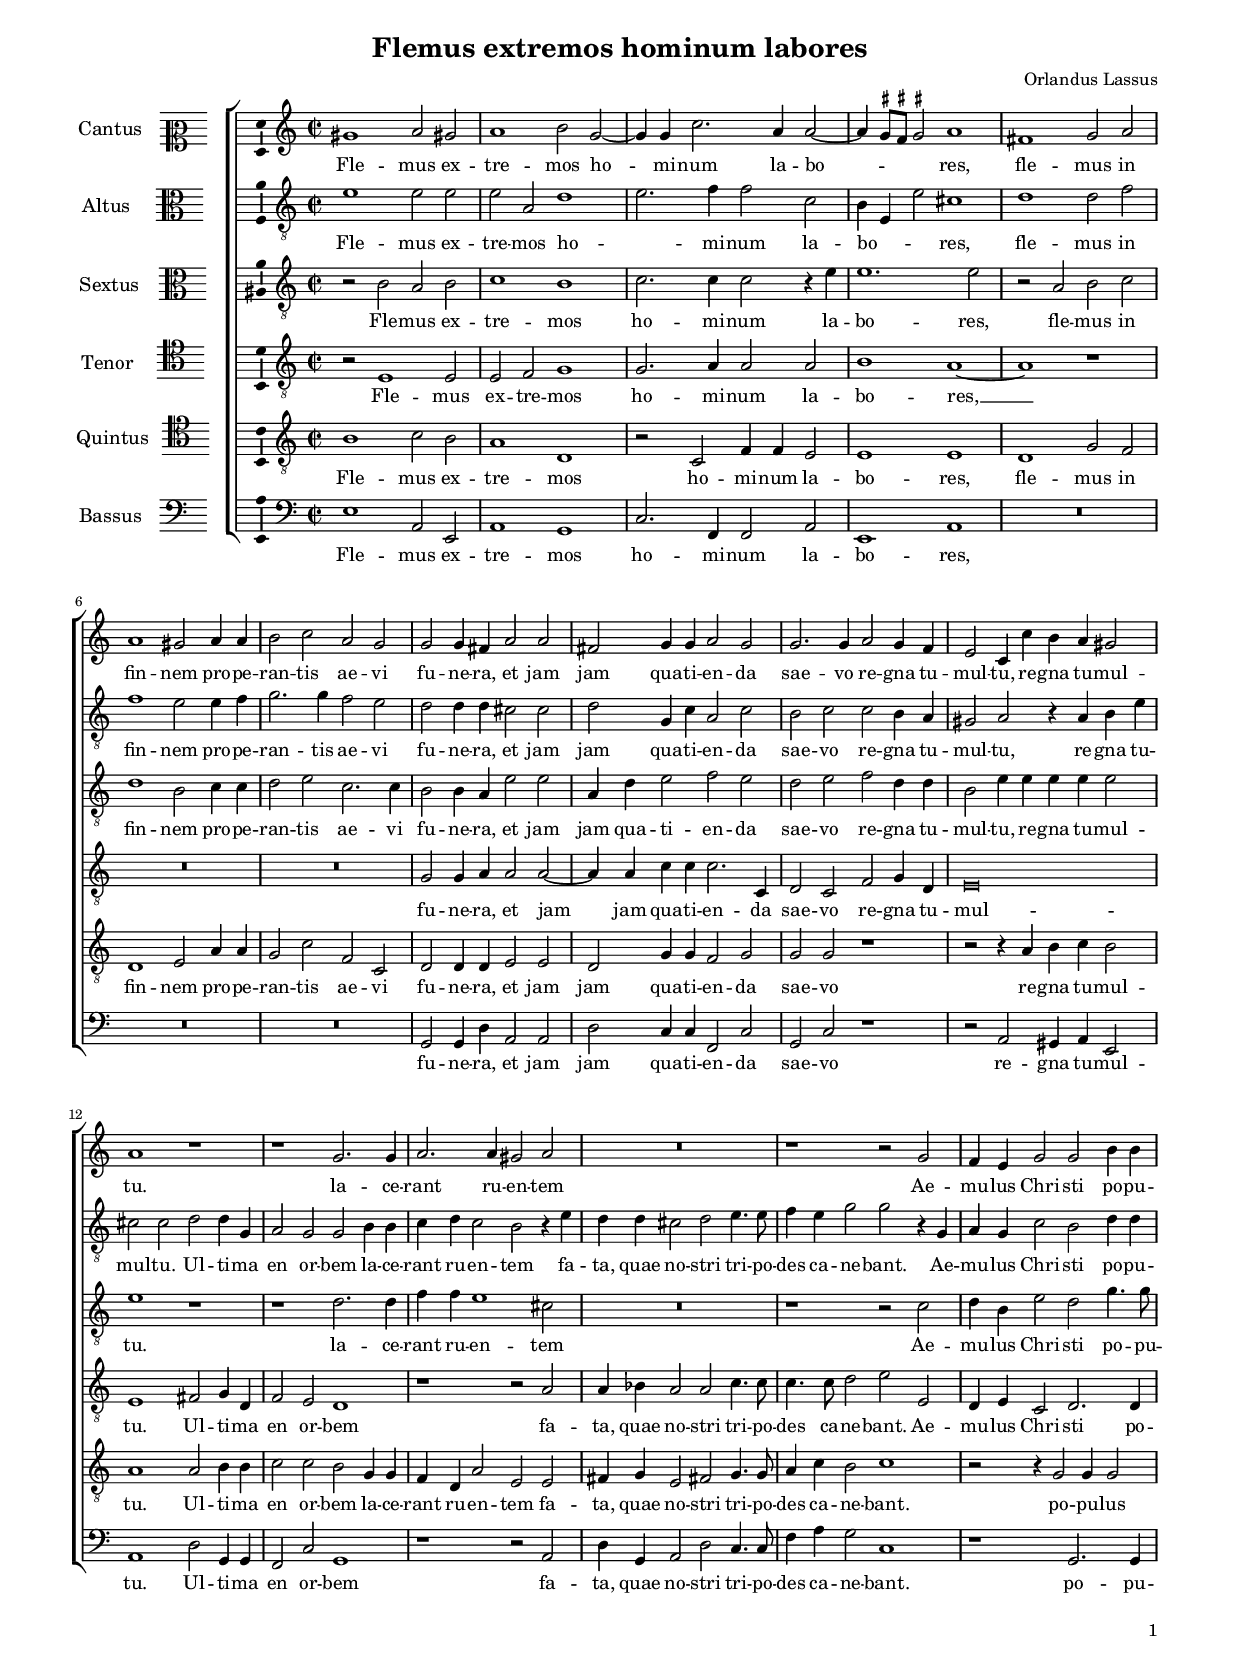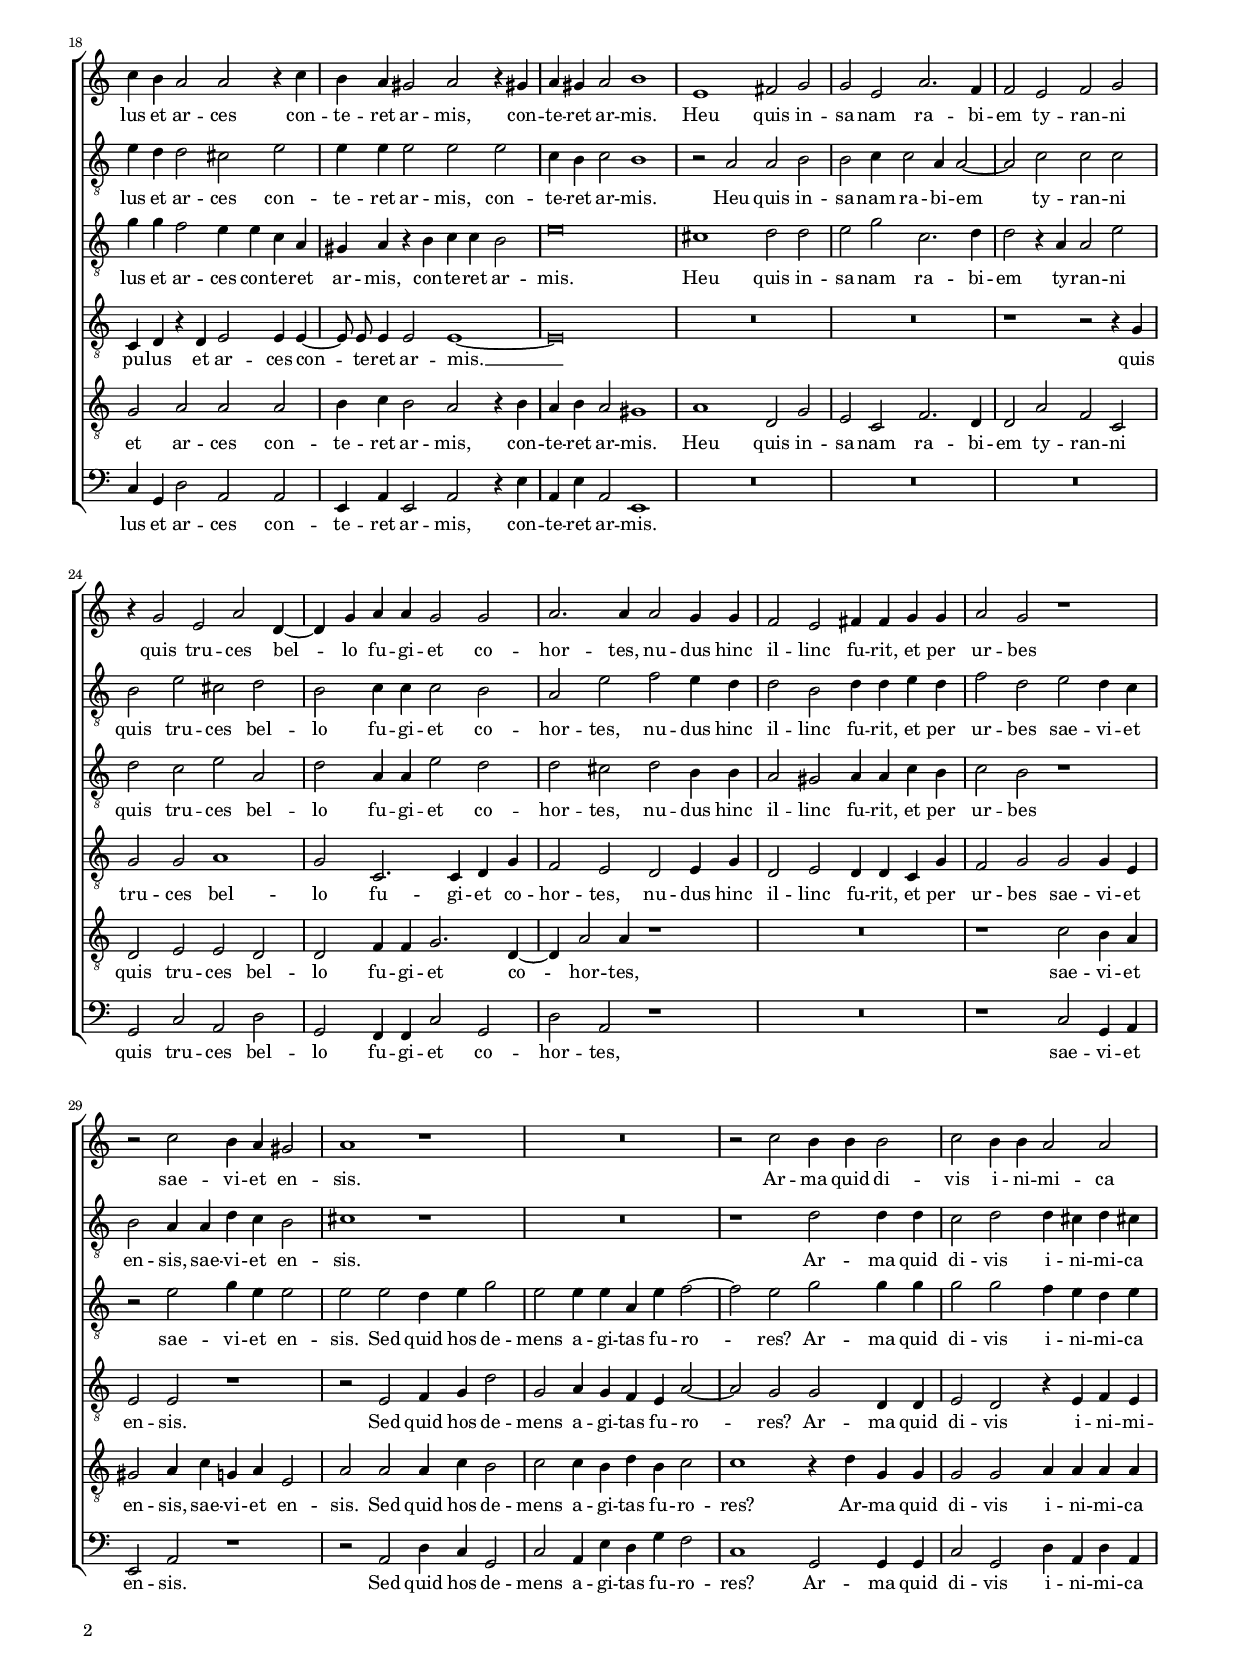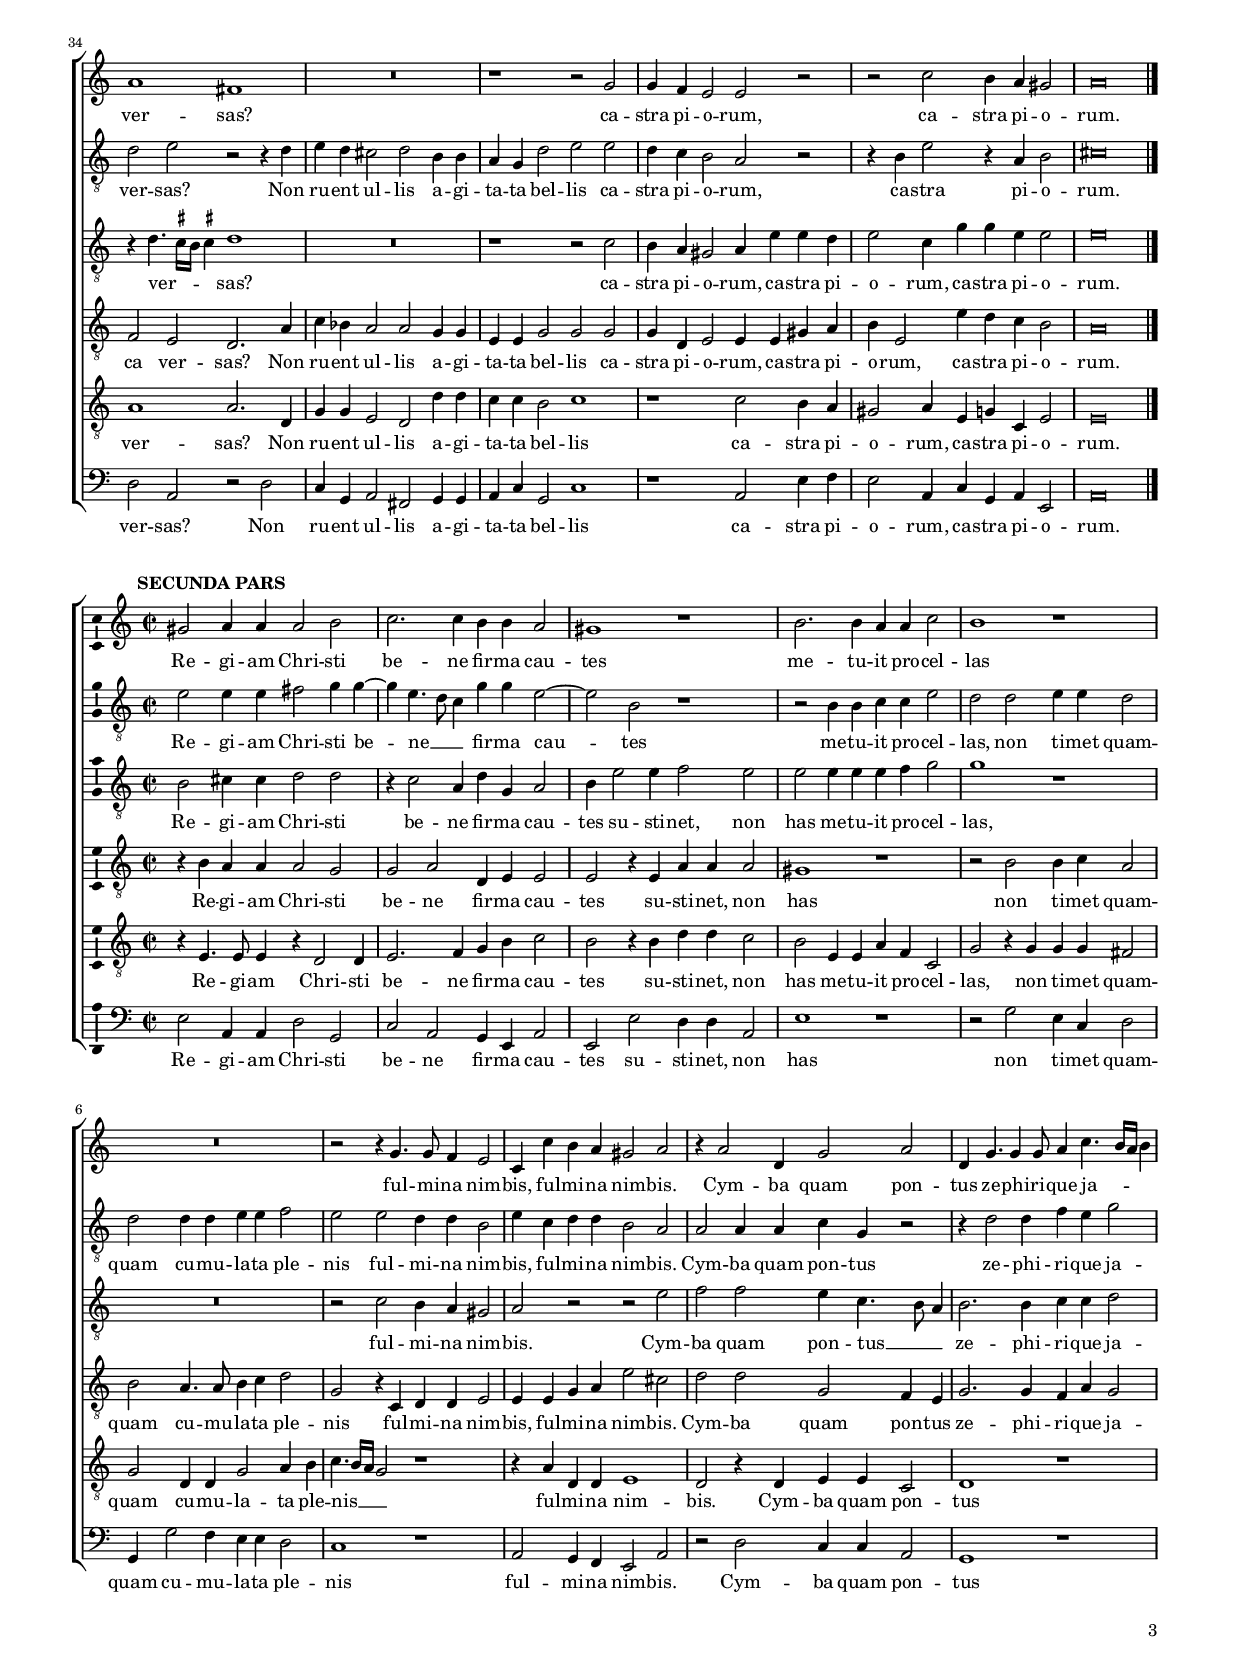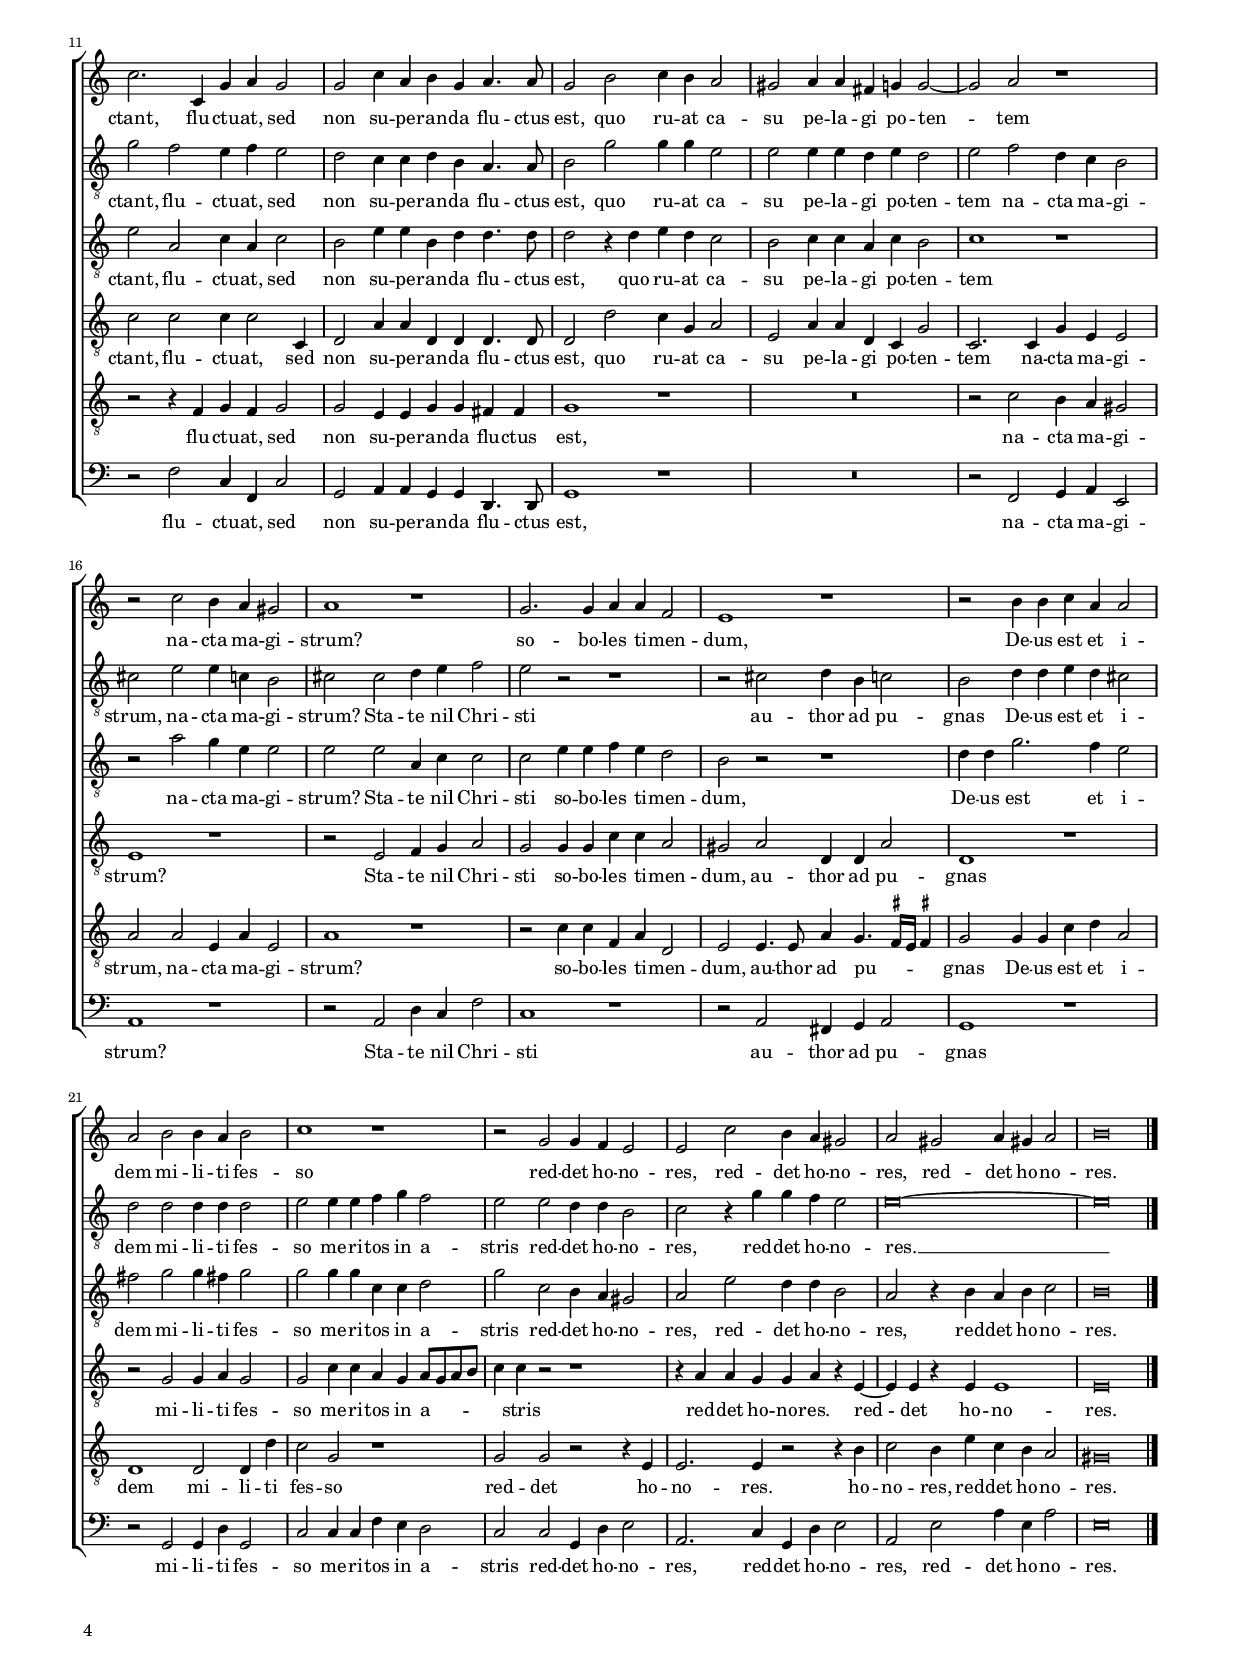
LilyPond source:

\header
{
  title="Flemus extremos hominum labores"
  composer="Orlandus Lassus"
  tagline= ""
}

\version "2.22.2"
\language deutsch
#(set-global-staff-size 15)
% #(set-default-paper-size "letter")
#(ly:set-option 'point-and-click #f)


	ficta = { \once \set suggestAccidentals = ##t }
	
	forget = #(define-music-function (music) (ly:music?) #{
		\accidentalStyle forget
		$music
		\accidentalStyle default
		#})



\paper
	{
	top-margin = 1.5 \cm
	bottom-margin = 1 \cm
	left-margin = 1.4 \cm
	right-margin = 1.4 \cm
	ragged-bottom = ##f
	ragged-last-bottom = ##t
	print-page-number = ##f
	score-system-spacing = #'((basic-distance . 17) (minimum-distance . 14) (padding . 5) (strechability . 250))
	system-system-spacing = #'((basic-distance . 17) (minimum-distance . 14) (padding . 5) (strechability . 250))
    oddFooterMarkup=\markup   \fill-line { "" \fromproperty #'page:page-number-string }
    evenFooterMarkup=\markup  \fill-line { \fromproperty #'page:page-number-string "" }
    last-bottom-spacing = #'((basic-distance . 12) (minimum-distance . 7) (padding . 4))
    %systems-per-page = 3
    %page-count = 4
%	min-systems-per-page = 3
	}

global = {
    % \set Staff.autoBeaming = ##f
	\key c\major
	\time 2/2 \set Score.measureLength = #(ly:make-moment 2/1)
    \set Score.tempoHideNote = ##t
    \tempo 2 = 90
    \skip 1*2*39  \bar "|."
	}


incipitcantus = \markup { \score {
	{
	\set Staff.instrumentName = \markup { \fontsize #1 "Cantus" }
	\key c \major
	\clef mezzosoprano
	s4 \bar ""
	}
	\layout  {
	raggedright = ##t
	indent = 1.6 \cm
	line-width = 2.4 \cm
	\context { \Staff \remove Time_signature_engraver }
	\override Staff.Clef.Y-extent = #'(0 . 0)
	}} \hspace #1 }


      
incipitaltus = \markup { \score {
	{
	\set Staff.instrumentName = \markup { \fontsize #1 "Altus" }
	\key c \major
	\clef alto
	s4 \bar ""
	}
	\layout  {
	raggedright = ##t
	indent = 1.6 \cm
	line-width = 2.4 \cm
	\context { \Staff \remove Time_signature_engraver }
	\override Staff.Clef.Y-extent = #'(0 . 0)
	}} \hspace #1 }


incipitsextus = \markup { \score {
	{
	\set Staff.instrumentName = \markup { \fontsize #1 "Sextus" }
	\key c \major
	\clef alto
	s4 \bar ""
	}
	\layout  {
	raggedright = ##t
	indent = 1.6 \cm
	line-width = 2.4 \cm
	\context { \Staff \remove Time_signature_engraver }
	\override Staff.Clef.Y-extent = #'(0 . 0)
	}} \hspace #1 }
      

incipittenor = \markup { \score {
	{
	\set Staff.instrumentName = \markup { \fontsize #1 "Tenor" }
	\key c \major
	\clef tenor
	s4 \bar ""
	}
	\layout  {
	raggedright = ##t
	indent = 1.6 \cm
	line-width = 2.4 \cm
	\context { \Staff \remove Time_signature_engraver }
	\override Staff.Clef.Y-extent = #'(0 . 0)
	}} \hspace #1 }
      
      
incipitquintus = \markup { \score {
	{
	\set Staff.instrumentName = \markup { \fontsize #1 "Quintus" }
	\key c \major
	\clef tenor
	s4 \bar ""
	}
	\layout  {
	raggedright = ##t
	indent = 1.6 \cm
	line-width = 2.4 \cm
	\context { \Staff \remove Time_signature_engraver }
	\override Staff.Clef.Y-extent = #'(0 . 0)
	}} \hspace #1 }
      
      
incipitbassus = \markup { \score {
	{
	\set Staff.instrumentName = \markup { \fontsize #1 "Bassus" }
	\key c \major
	\clef bass
	s4 \bar ""
	}
	\layout  {
	raggedright = ##t
	indent = 1.6 \cm
	line-width = 2.4 \cm
	\context { \Staff \remove Time_signature_engraver }
	\override Staff.Clef.Y-extent = #'(0 . 0)
	}} \hspace #1 }


cantus =  \relative c''
	{
	gis1 a2 gis!
	a1 h2 g~
	g4 g c2. a4 a2~
	a4 \ficta gis8 \ficta fis \ficta gis!2 a1
%5
	fis1 g2 a | \break \noPageBreak
	a1 gis2 a4 a
	h2 c a g
	g2 g4 fis a2 a
	fis2 g4 g a2 g
%10
	g2. g4 a2 g4 f |
	e2 c4 c' h a gis2 \break \noPageBreak
	a1 r
	r1 g2. g4
	a2. a4 gis2 a
%15
	R\breve |
	r1 r2 g
	f4 e g2 g h4 h \pageBreak
	c4 h a2 a r4 c
	h4 a gis2 a r4 gis!
%20
	a4 gis a2 h1 |
	e,1 fis2 g
	g2 e a2. f4
	f2 e f g \break \noPageBreak
	r4 g2 e2 a2 d,4~
%25
	d4 g a a g2 g |
	a2. a4 a2 g4 g
	f2 e fis4 fis g g
	a2 g r1 \break \noPageBreak
	r2 c h4 a gis2
%30
	a1 r |
	R\breve
	r2 c h4 h h2
	c2 h4 h a2 a \pageBreak
	a1 fis
%35
	R\breve |
	r1 r2 g
	g4 f e2 e r
	r2 c' h4 a gis2
	a\breve | \break \noPageBreak
	}


altus = \relative c'
	{
	e1 e2 e
	e2 a, d1
	e2. f4 f2 c
	h4 e, e'2 cis1
%5
	d1 d2 f |
	f1 e2 e4 f
	g2. g4 f2 e
	d2 d4 d cis2 cis
	d2 g,4 c a2 c
%10
	h2 c c h4 a |
	gis2 a r4 a h e
	cis2 cis d d4 g,
	a2 g g h4 h
	c4 d c2 h r4 e
%15
	d4 d cis2 d e4. e8 |
	f4 e g2 g r4 g,
	a4 g c2 h d4 d
	e4 d d2 cis e
	e4 e e2 e e
%20
	c4 h c2 h1 |
	r2 a a h
	h2 c4 c2 a4 a2~
	a2 c c c
	h2 e cis d
%25
	h2 c4 c c2 h |
	a2 e' f e4 d
	d2 h d4 d e d
	f2 d e d4 c
	h2 a4 a d c h2
%30
	cis1 r |
	R\breve
	r1 d2 d4 d
	c2 d d4 cis d cis!
	d2 e r r4 d
%35
	e4 d cis2 d h4 h |
	a4 g d'2 e e
	d4 c h2 a r
	r4 h e2 r4 a, h2
	cis\breve |
	}


sextus =  \relative c'
	{
	r2 h a h
	c1 h
	c2. c4 c2 r4 e
	e1. e2
%5
	r2 a, h c |
	d1 h2 c4 c
	d2 e c2. c4
	h2 h4 a e'2 e
	a,4 d e2 f e
%10
	d2 e f d4 d |
	h2 e4 e e e e2
	e1 r
	r1 d2. d4
	f4 f e1 cis2
%15
	R\breve |
	r1 r2 c
	d4 h e2 d g4. g8
	g4 g f2 e4 e c a
	gis4 a r h c c h2
%20
	e\breve |
	cis1 d2 d
	e2 g c,2. d4
	d2 r4 a a2 e'
	d2 c e a,
%25
	d2 a4 a e'2 d |
	d2 cis d h4 h
	a2 gis a4 a c h
	c2 h r1
	r2 e g4 e e2
%30
	e2 e d4 e g2 |
	e2 e4 e a, e' f2~
	f2 e g g4 g
	g2 g f4 e d e
	r4 d4. \ficta cis16 h \ficta cis!4 d1
%35
	R\breve |
	r1 r2 c
	h4 a gis2 a4 e' e d
	e2 c4 g' g4 e e2
	e\breve |
	}


tenor =  \relative c'
	{
	r2 e,1 e2
	e2 f g1
	g2. a4 a2 a
	h1 a~
%5
	a1 r |
	R\breve
	R\breve
	g2 g4 a a2 a~
	a4 a c c c2. c,4
%10
	d2 c f g4 d |
	e\breve
	e1 fis2 g4 d
	f2 e d1
	r1 r2 a'
%15
	a4 b a2 a c4. c8 |
	c4. c8 d2 e e,
	d4 e c2 d2. d4
	c4 d r d e2 e4 e~
	\autoBeamOff e8 e \autoBeamOn e4 e2 e1~
%20
	e\breve |
	R\breve
	R\breve
	r1 r2 r4 g
	g2 g a1
%25
	g2 c,2. c4 d g |
	f2 e d e4 g
	d2 e d4 d c g'
	f2 g g g4 e
	e2 e r1
%30
	r2 e f4 g d'2 |
	g,2 a4 g f e a2~
	a2 g2 g d4 d
	e2 d2 r4 e f4 e
	f2 e2 d2. a'4
%35
	c4 b a2 a g4 g |
	e4 e g2 g g
	g4 d4 e2 e4 e gis4 a 
    h4 e,2 e'4 d c h2
	a\breve |
	}


quintus  =  \relative c'
	{
	h1 c2 h
	a1 d,
	r2 c f4 f e2
	e1 e
%5
	d1 g2 f |
	d1 e2 a4 a
	g2 c f, c
	d2 d4 d e2 e
	d2 g4 g f2 g
%10
	g2 g r1 |
	r2 r4 a h c h2
	a1 a2 h4 h
	c2 c h g4 g
	f4 d a'2 e e
%15
	fis4 g e2 fis!2 g4. g8 |
	a4 c h2 c1
	r2 r4 g2 g4 g2
	g2 a a a
	h4 c h2 a r4 h
%20
	a4 h a2 gis1 |
	a1 d,2 g
	e2 c f2. d4
	d2 a' f c
	d2 e e d
%25
	d2 f4 f g2. d4~ |
	d4 a'2 a4 r1
	R\breve
	r1 c2 h4 a
	gis2 a4 c g a e2
%30
	a2 a a4 c h2 |
	c2 c4 h d4 h c2
	c1 r4 d g, g
	g2 g a4 a a a
	a1 a2. d,4
%35
	g4 g e2 d d'4 d |
	c4 c h2 c1
	r1 c2 h4 a
	gis2 a4 e g c, e2
	e\breve |
	}


bassus  =  \relative c
	{
	e1 a,2 e
	a1 g
	c2. f,4 f2 a
	e1 a
%5
	R\breve |
	R\breve
	R\breve
	g2 g4 d' a2 a
	d2 c4 c f,2 c'
%10
	g2 c r1 |
	r2 a gis4 a e2
	a1 d2 g,4 g
	f2 c' g1
	r1 r2 a
%15
	d4 g, a2 d2 c4. c8 |
	f4 a g2 c,1
	r1 g2. g4
	c4 g d'2 a a
	e4 a e2 a r4 e'
%20
	a,4 e' a,2 e1 |
	R\breve
	R\breve
	R\breve
	g2 c a d
%25
	g,2 f4 f c'2 g |
	d'2 a r1
	R\breve
	r1 c2 g4 a
	e2 a r1
%30
	r2 a d4 c g2 |
	c2 a4 e' d g f2
	c1 g2 g4 g
	c2 g d'4 a d a
	d2 a r d
%35
	c4 g a2 fis g4 g |
	a4 c g2 c1
	r1 a2 e'4 f
	e2 a,4 c g a e2
	a\breve |
	}


lyricscantus = \lyricmode {
	Fle -- mus ex -- tre -- mos ho -- mi -- num la -- bo -- _ _ _ res,
    fle -- mus in fin -- nem pro -- pe -- ran -- tis ae -- vi
    fu -- ne -- ra, et jam jam qua -- ti -- en -- da sae -- vo
    re -- gna tu -- mul -- tu,
    re -- gna tu -- mul -- tu.
    la -- ce -- rant ru -- en -- tem
    Ae -- mu -- lus Chri -- sti po -- pu -- lus et ar -- ces
    con -- te -- ret ar -- mis,
    con -- te -- ret ar -- mis.
    Heu quis in -- sa -- nam ra -- bi -- em ty -- ran -- ni
    quis tru -- ces bel -- lo fu -- gi -- et co -- hor -- tes,
    nu -- dus hinc il -- linc fu -- rit, et per ur -- bes
    sae -- vi -- et en -- sis.
    Ar -- ma quid di -- vis i -- ni -- mi -- ca ver -- sas?
    ca -- stra pi -- o -- rum,
    ca -- stra pi -- o -- rum.
	}


lyricsaltus = \lyricmode {
	Fle -- mus ex -- tre -- mos ho -- _ mi -- num la -- bo -- _ _ res,
    fle -- mus in fin -- nem pro -- pe -- ran -- tis ae -- vi
    fu -- ne -- ra, et jam jam qua -- ti -- en -- da sae -- vo
    re -- gna tu -- mul -- tu,
    re -- gna tu -- mul -- tu.
    Ul -- ti -- ma en or -- bem la -- ce -- rant ru -- en -- tem
    fa -- ta, quae no -- stri tri -- po -- des ca -- ne -- bant.
    Ae -- mu -- lus Chri -- sti po -- pu -- lus et ar -- ces
    con -- te -- ret ar -- mis,
    con -- te -- ret ar -- mis.
    Heu quis in -- sa -- nam ra -- bi -- em ty -- ran -- ni
    quis tru -- ces bel -- lo fu -- gi -- et co -- hor -- tes,
    nu -- dus hinc il -- linc fu -- rit, et per ur -- bes
    sae -- vi -- et en -- sis,
    sae -- vi -- et en -- sis.
    Ar -- ma quid di -- vis i -- ni -- mi -- ca ver -- sas?
    Non ru -- ent ul -- lis a -- gi -- ta -- ta bel -- lis
    ca -- stra pi -- o -- rum,
    ca -- stra pi -- o -- rum.
	}
	
	
lyricssextus = \lyricmode {
	Fle -- mus ex -- tre -- mos ho -- mi -- num la -- bo -- res,
    fle -- mus in fin -- nem pro -- pe -- ran -- tis ae -- vi
    fu -- ne -- ra, et jam jam qua -- ti -- en -- da sae -- vo
    re -- gna tu -- mul -- tu,
    re -- gna tu -- mul -- tu.
    la -- ce -- rant ru -- en -- tem
    Ae -- mu -- lus Chri -- sti po -- pu -- lus et ar -- ces
    con -- te -- ret ar -- mis,
    con -- te -- ret ar -- mis.
    Heu quis in -- sa -- nam ra -- bi -- em ty -- ran -- ni
    quis tru -- ces bel -- lo fu -- gi -- et co -- hor -- tes,
    nu -- dus hinc il -- linc fu -- rit, et per ur -- bes
    sae -- vi -- et en -- sis.
    Sed quid hos de -- mens a -- gi -- tas fu -- ro -- res?
    Ar -- ma quid di -- vis i -- ni -- mi -- ca ver -- _ _ _ sas?
    ca -- stra pi -- o -- rum,
    ca -- stra pi -- o -- rum,
    ca -- stra pi -- o -- rum.
	}


lyricstenor = \lyricmode {
	Fle -- mus ex -- tre -- mos ho -- mi -- num la -- bo -- res, __
    fu -- ne -- ra, et jam jam qua -- ti -- en -- da sae -- vo
    re -- gna tu -- mul -- tu.
    Ul -- ti -- ma en or -- bem
    fa -- ta, quae no -- stri tri -- po -- des ca -- ne -- bant.
    Ae -- mu -- lus Chri -- sti po -- pu -- lus et ar -- ces
    con -- te -- ret ar -- mis. __
    quis tru -- ces bel -- lo fu -- gi -- et co -- hor -- tes,
    nu -- dus hinc il -- linc fu -- rit, et per ur -- bes
    sae -- vi -- et en -- sis.
    Sed quid hos de -- mens a -- gi -- tas fu -- ro -- res?
    Ar -- ma quid di -- vis i -- ni -- mi -- ca ver -- sas?
    Non ru -- ent ul -- lis a -- gi -- ta -- ta bel -- lis
    ca -- stra pi -- o -- rum,
    ca -- stra pi -- o -- rum,
    ca -- stra pi -- o -- rum.
	}


lyricsquintus = \lyricmode {
	Fle -- mus ex -- tre -- mos ho -- mi -- num la -- bo -- res,
    fle -- mus in fin -- nem pro -- pe -- ran -- tis ae -- vi
    fu -- ne -- ra, et jam jam qua -- ti -- en -- da sae -- vo
    re -- gna tu -- mul -- tu.
    Ul -- ti -- ma en or -- bem la -- ce -- rant ru -- en -- tem
    fa -- ta, quae no -- stri tri -- po -- des ca -- ne -- bant.
    po -- pu -- lus et ar -- ces
    con -- te -- ret ar -- mis,
    con -- te -- ret ar -- mis.
    Heu quis in -- sa -- nam ra -- bi -- em ty -- ran -- ni
    quis tru -- ces bel -- lo fu -- gi -- et co -- hor -- tes,
    sae -- vi -- et en -- sis,
    sae -- vi -- et en -- sis.
    Sed quid hos de -- mens a -- gi -- tas fu -- ro -- res?
    Ar -- ma quid di -- vis i -- ni -- mi -- ca ver -- sas?
    Non ru -- ent ul -- lis a -- gi -- ta -- ta bel -- lis
    ca -- stra pi -- o -- rum,
    ca -- stra pi -- o -- rum.
	}


lyricsbassus = \lyricmode {
	Fle -- mus ex -- tre -- mos ho -- mi -- num la -- bo -- res,
    fu -- ne -- ra, et jam jam qua -- ti -- en -- da sae -- vo
    re -- gna tu -- mul -- tu.
    Ul -- ti -- ma en or -- bem
    fa -- ta, quae no -- stri tri -- po -- des ca -- ne -- bant.
    po -- pu -- lus et ar -- ces
    con -- te -- ret ar -- mis,
    con -- te -- ret ar -- mis.
    quis tru -- ces bel -- lo fu -- gi -- et co -- hor -- tes,
    sae -- vi -- et en -- sis.
    Sed quid hos de -- mens a -- gi -- tas fu -- ro -- res?
    Ar -- ma quid di -- vis i -- ni -- mi -- ca ver -- sas?
    Non ru -- ent ul -- lis a -- gi -- ta -- ta bel -- lis
    ca -- stra pi -- o -- rum,
    ca -- stra pi -- o -- rum.
	}


\score
{  
    \transpose c c {
	\new ChoirStaff \with { \override StaffGrouper.staff-staff-spacing.basic-distance = #12 }
	<<

	\new Staff << \global
	\new Voice="v1" {
		\set Staff.instrumentName=\incipitcantus
		\set Staff.midiInstrument = "reed organ"
		\clef "treble"
		\cantus }
	\new Lyrics \lyricsto "v1" {\lyricscantus }
	>>


	\new Staff << \global
	\new Voice="v2" {
		\set Staff.instrumentName=\incipitaltus
		\set Staff.midiInstrument = "reed organ"
        \clef "G_8" % "treble"
		\altus}
	\new Lyrics \lyricsto "v2" {\lyricsaltus }
	>>    
    

	\new Staff << \global
	\new Voice="v6" {
		\set Staff.instrumentName=\incipitsextus
		\set Staff.midiInstrument = "reed organ"
        \clef "G_8" % "treble"
		\sextus}
	\new Lyrics \lyricsto "v6" {\lyricssextus }
	>>


	\new Staff << \global
	\new Voice="v3" {
		\set Staff.instrumentName=\incipittenor
		\set Staff.midiInstrument = "reed organ"
		\clef "G_8"
		\tenor }
	\new Lyrics \lyricsto "v3" {\lyricstenor }
	>>


	\new Staff << \global
	\new Voice="v5" {
		\set Staff.instrumentName=\incipitquintus
		\set Staff.midiInstrument = "reed organ"
		\clef "G_8"
		\quintus}
	\new Lyrics \lyricsto "v5" {\lyricsquintus }
	>>


	\new Staff << \global
	\new Voice="v4" {
		\set Staff.instrumentName=\incipitbassus
		\set Staff.midiInstrument = "reed organ"
		\clef "bass" 
		\bassus }
	\new Lyrics \lyricsto "v4" {\lyricsbassus}
	>>

	>>
	} % transpose

	\layout
	{
	indent = 2.6 \cm
%	\context { \Lyrics \override VerticalAxisGroup.nonstaff-relatedstaff-spacing.padding = #2 }
%	\context { \Lyrics \override LyricText.font-size = #1 }
  	\context { \Staff \consists "Ambitus_engraver" }
	\context { \Staff \override TimeSignature.break-visibility = #end-of-line-invisible }
	\context { \Score \override BarNumber.padding = #2 }
	\context { \Voice \override NoteHead.style = #'baroque }
	}

\midi
	{
	}

}

%%%%%%%%%%%%%%%%%%%%  SECUNDA PARS   %%%%%%%%%%%%%%%%%%%%



global = {
	\key c\major
	\time 2/2 \set Score.measureLength = #(ly:make-moment 2/1)
    \set Score.tempoHideNote = ##t
    \tempo 2 = 90
    \skip 1*2*26  \bar "|."
	}


cantus =  \relative c''
	{
	gis2 a4 a a2 h
	c2. c4 h4 h a2
	gis1 r
	h2. h4 a4 a c2 
%5
	h1 r | \break \noPageBreak
	R\breve
	r2 r4 g4. g8 f4 e2
	c4 c' h a gis2 a
	r4 a2 d,4 g2 a
%10
	d,4 g4. g4 g8 a4 c4. h16 a h4 | \pageBreak
	c2. c,4 g'4 a g2
	g2 c4 a h g a4. a8
	g2 h c4 h a2
	gis2 a4 a fis4 g g2~
%15
	g2 a r1 | \break \noPageBreak
	r2 c h4 a gis2
	a1 r 
	g2. g4 a4 a f2
	e1 r
%20
	r2 h'4 h c a a2 | \break \noPageBreak
	a2 h h4 a h2
	c1 r
	r2 g g4 f e2
	e2 c' h4 a gis2
%25
	a2 gis a4 gis! a2 |
	h\breve |
	}


altus = \relative c'
	{
	e2 e4 e fis2 g4 g~
	g4 e4. d8 c4 g'4 4 e2~
	e2 h r1
	r2 h4 h c c e2
%5
	d2 d e4 e d2 |
	d2 d4 d e e f2
	e2 e d4 d h2
	e4 c d d h2 a
	a2 a4 a c4 g r2
%10
	r4 d'2 d4 f e g2 |
	g2 f e4 f e2
	d2 c4 c d h a4. a8
	h2 g' g4 g e2
	e2 e4 e d e d2
%15
	e2 f d4 c h2 |
	cis2 e e4 c h2
	cis2 cis d4 e f2
	e2 r r1
	r2 cis d4 h c2
%20
	h2 d4 d e d cis2 |
	d2 d d4 d d2
	e2 e4 e f4 g f2
	e2 e d4 d h2
	c2 r4 g' g f e2
%25
	e\breve~ |
	e\breve |
	}


sextus =  \relative c'
    {
	h2 cis4 cis d2 d
	r4 c2 a4 d g, a2
	h4 e2 e4 f2 e
	e2 e4 e e4 f g2
%5
	g1 r |
	R\breve
	r2 c, h4 a gis2
	a2 r r e'
	f2 f e4 c4. h8 a4
%10
	h2. h4 c4 c d2 |
	e2 a, c4 a c2
	h2 e4 e h4 d d4. d8
	d2 r4 d e d c2
	h2 c4 c a4 c h2
%15
	c1 r |
	r2 a' g4 e e2
	e2 e a,4 c c2
	c2 e4 e f e d2
	h2 r r1
%20
	d4 d g2. f4 e2 |
	fis2 g g4 fis! g2
	g2 g4 g c, c d2
	g2 c, h4 a gis2
	a2 e' d4 d h2
%25
	a2 r4 h a h c2 |
	h\breve |
	}


tenor =  \relative c'
	{
	r4 h a a a2 g
	g2 a d,4 e e2
	e2 r4 e a a a2
	gis1 r
%5
	r2 h h4 c a2 |
	h2 a4. a8 h4 c d2
	g,2 r4 c, d d e2
	e4 e g a e'2 cis
	d2 d g, f4 e
%10
	g2. g4 f4 a g2 |
	c2 c c4 c2 c,4
	d2 a'4 a d,4 d d4. d8
	d2 d' c4 g a2
	e2 a4 a d, c g'2
%15
	c,2. c4 g' e e2 |
	e1 r
	r2 e f4 g a2
	g2 g4 g c c a2
	gis2 a d,4 d a'2
%20
	d,1 r |
	r2 g g4 a g2
	g2 c4 c a4 g a8 g a h
	c4 c r2 r1
	r4 a a g g a r4 e~
%25
	e4 e r e e1 |
	e\breve |
	}


quintus  =  \relative c'
	{
	r4 e,4. e8 e4 r4 d2 d4
	e2. f4 g h c2
	h2 r4 h d d c2
	h2 e,4 e a f c2
%5
	g'2 r4 g g g fis2 |
	g2 d4 d g2 a4 h
	c4. h16 a g2 r1
	r4 a d, d e1
	d2 r4 d e4 e c2
%10
	d1 r |
	r2 r4 f g4 f g2	
	g2 e4 e g g fis fis
	g1 r
	R\breve |
%15
    r2 c h4 a gis2
	a2 a e4 a e2
	a1 r
	r2 c4 c f, a d,2
	e2 e4. e8 a4 g4. \ficta fis16 e \ficta fis!4 |
%20
    g2 g4 g c d a2
	d,1 d2 d4 d'
	c2 g r1
	g2 g r r4 e
	e2. e4 r2 r4 h' 
%25
    c2 h4 e c h a2
	gis\breve |
	}


bassus  =  \relative c
	{
	e2 a,4 a d2 g,
	c2 a g4 e a2
	e2 e' d4 d a2
	e'1 r
%5
	r2 g e4 c d2 |
	g,4 g'2 f4 e4 e d2
	c1 r
	a2 g4 f e2 a
	r2 d c4 c a2
%10
	g1 r |
	r2 f' c4 f, c'2
	g2 a4 a g g d4. d8
	g1 r
	R\breve
%15
	r2 f g4 a e2 |
	a1 r
	r2 a d4 c f2
	c1 r
	r2 a fis4 g a2
%20
	g1 r |
	r2 g g4 d' g,2
	c2 c4 c f e d2
	c2 c g4 d' e2
	a,2. c4 g4 d' e2 
%25
	a,2 e' a4 e a2 |
	e\breve |
	}


lyricscantus = \lyricmode {
	Re -- gi -- am Chri -- sti be -- ne fir -- ma cau -- tes
    me -- tu -- it pro -- cel -- las
    ful -- mi -- na nim -- bis,
    ful -- mi -- na nim -- bis.
    Cym -- ba quam pon -- tus ze -- phi -- ri -- que ja -- _ _ _ ctant,
    flu -- ctu -- at, sed non su -- pe -- ran -- da flu -- ctus est,
    quo ru -- at ca -- su pe -- la -- gi po -- ten -- tem
    na -- cta ma -- gi -- strum?
    so -- bo -- les ti -- men -- dum,
    De -- us est et i -- dem
    mi -- li -- ti fes -- so
    red -- det ho -- no -- res,
    red -- det ho -- no -- res,
    red -- det ho -- no -- res.
	}


lyricsaltus = \lyricmode {
	Re -- gi -- am Chri -- sti be -- ne __ _ _ fir -- ma cau -- tes
    me -- tu -- it pro -- cel -- las,
    non ti -- met quam -- quam cu -- mu -- la -- ta ple -- nis
    ful -- mi -- na nim -- bis,
    ful -- mi -- na nim -- bis.
    Cym -- ba quam pon -- tus ze -- phi -- ri -- que ja -- ctant,
    flu -- ctu -- at, sed non su -- pe -- ran -- da flu -- ctus est,
    quo ru -- at ca -- su pe -- la -- gi po -- ten -- tem
    na -- cta ma -- gi -- strum,
    na -- cta ma -- gi -- strum?
    Sta -- te nil Chri -- sti
    au -- thor ad pu -- gnas De -- us est et i -- dem
    mi -- li -- ti fes -- so me -- ri -- tos in a -- stris
    red -- det ho -- no -- res,
    red -- det ho -- no -- res. __
	}


lyricssextus = \lyricmode {
	Re -- gi -- am Chri -- sti be -- ne fir -- ma cau -- tes
    su -- sti -- net, non has me -- tu -- it pro -- cel -- las,
    ful -- mi -- na nim -- bis.
    Cym -- ba quam pon -- tus __ _ _ ze -- phi -- ri -- que ja -- ctant,
    flu -- ctu -- at, sed non su -- pe -- ran -- da flu -- ctus est,
    quo ru -- at ca -- su pe -- la -- gi po -- ten -- tem
    na -- cta ma -- gi -- strum?
    Sta -- te nil Chri -- sti so -- bo -- les ti -- men -- dum,
    De -- us est et i -- dem
    mi -- li -- ti fes -- so me -- ri -- tos in a -- stris
    red -- det ho -- no -- res,
    red -- det ho -- no -- res,
    red -- det ho -- no -- res.
	}


lyricstenor = \lyricmode {
	Re -- gi -- am Chri -- sti be -- ne fir -- ma cau -- tes
    su -- sti -- net, non has
    non ti -- met quam -- quam cu -- mu -- la -- ta ple -- nis
    ful -- mi -- na nim -- bis,
    ful -- mi -- na nim -- bis.
    Cym -- ba quam pon -- tus ze -- phi -- ri -- que ja -- ctant,
    flu -- ctu -- at, sed non su -- pe -- ran -- da flu -- ctus est,
    quo ru -- at ca -- su pe -- la -- gi po -- ten -- tem
    na -- cta ma -- gi -- strum?
    Sta -- te nil Chri -- sti so -- bo -- les ti -- men -- dum,
    au -- thor ad pu -- gnas
    mi -- li -- ti fes -- so me -- ri -- tos in a -- _ _ _ _ stris
    red -- det ho -- no -- res.
    red -- det ho -- no -- res.
	}


lyricsquintus = \lyricmode {
	Re -- gi -- am Chri -- sti be -- ne fir -- ma cau -- tes
    su -- sti -- net, non has me -- tu -- it pro -- cel -- las,
    non ti -- met quam -- quam cu -- mu -- la -- ta ple -- nis __ _ _ _
    ful -- mi -- na nim -- bis.
    Cym -- ba quam pon -- tus
    flu -- ctu -- at, sed non su -- pe -- ran -- da flu -- ctus est,
    na -- cta ma -- gi -- strum,
    na -- cta ma -- gi -- strum?
    so -- bo -- les ti -- men -- dum,
    au -- thor ad pu -- _ _ _ gnas De -- us est et i -- dem
    mi -- li -- ti fes -- so
    red -- det ho -- no -- res.
    ho -- no -- res,
    red -- det ho -- no -- res.
	}


lyricsbassus = \lyricmode {
	Re -- gi -- am Chri -- sti be -- ne fir -- ma cau -- tes
    su -- sti -- net, non has
    non ti -- met quam -- quam cu -- mu -- la -- ta ple -- nis
    ful -- mi -- na nim -- bis.
    Cym -- ba quam pon -- tus
    flu -- ctu -- at, sed non su -- pe -- ran -- da flu -- ctus est,
    na -- cta ma -- gi -- strum?
    Sta -- te nil Chri -- sti
    au -- thor ad pu -- gnas
    mi -- li -- ti fes -- so me -- ri -- tos in a -- stris
    red -- det ho -- no -- res,
    red -- det ho -- no -- res,
    red -- det ho -- no -- res.
	}


\score
{  
	\transpose c c {
	\new ChoirStaff \with { \override StaffGrouper.staff-staff-spacing.basic-distance = #12 }
	<<

	\new Staff <<\global
	\new Voice="v1" {
	  %\set Staff.instrumentName="Cantus"
		\set Staff.midiInstrument = "reed organ"
		\clef "treble"
		\cantus }
	\new Lyrics \lyricsto "v1" {\lyricscantus }
	>>


	\new Staff << \global
	\new Voice="v2" {
	  %\set Staff.instrumentName="Altus"
		\set Staff.midiInstrument = "reed organ"
        \clef "G_8" % "treble"
		\altus}
	\new Lyrics \lyricsto "v2" {\lyricsaltus }
	>>    
    

	\new Staff << \global
	\new Voice="v6" {
	  %\set Staff.instrumentName="Sextus"
		\set Staff.midiInstrument = "reed organ"
        \clef "G_8" % "treble"
		\sextus}
	\new Lyrics \lyricsto "v6" {\lyricssextus }
	>>


	\new Staff <<\global
	\new Voice="v3" {
	  %\set Staff.instrumentName="Tenor"
		\set Staff.midiInstrument = "reed organ"
		\clef "G_8"
		\tenor }
	\new Lyrics \lyricsto "v3" {\lyricstenor }
	>>


	\new Staff << \global
	\new Voice="v5" {
	  %\set Staff.instrumentName="Quintus"
		\set Staff.midiInstrument = "reed organ"
		\clef "G_8"
		\quintus}
	\new Lyrics \lyricsto "v5" {\lyricsquintus }
	>>


	\new Staff <<\global
	\new Voice="v4" {
	  %\set Staff.instrumentName="Bassus"
		\set Staff.midiInstrument = "reed organ"
		\clef "bass" 
		\bassus }
	\new Lyrics \lyricsto "v4" {\lyricsbassus}
	>>

	>>
    } % transpose

	\layout
	{
	indent = 0 \cm
%	\context { \Lyrics \override VerticalAxisGroup.nonstaff-relatedstaff-spacing.padding = #2 }
%	\context { \Lyrics \override LyricText.font-size = #1 }
   	\context { \Staff \consists "Ambitus_engraver" }
	\context { \Staff \override TimeSignature.break-visibility = #end-of-line-invisible }
	\context { \Score \override BarNumber.padding = #2 }
	\context { \Voice \override NoteHead.style = #'baroque }
	}

    %\header { piece = \markup { \raise #2 \hspace # 7 \bold "SECUNDA PARS"} }
    \header { piece = \markup { \hspace #7 \column { \raise #2  \transparent "x" \bold "SECUNDA PARS"} } }
        
\midi
	{
	}

}

% EOF
